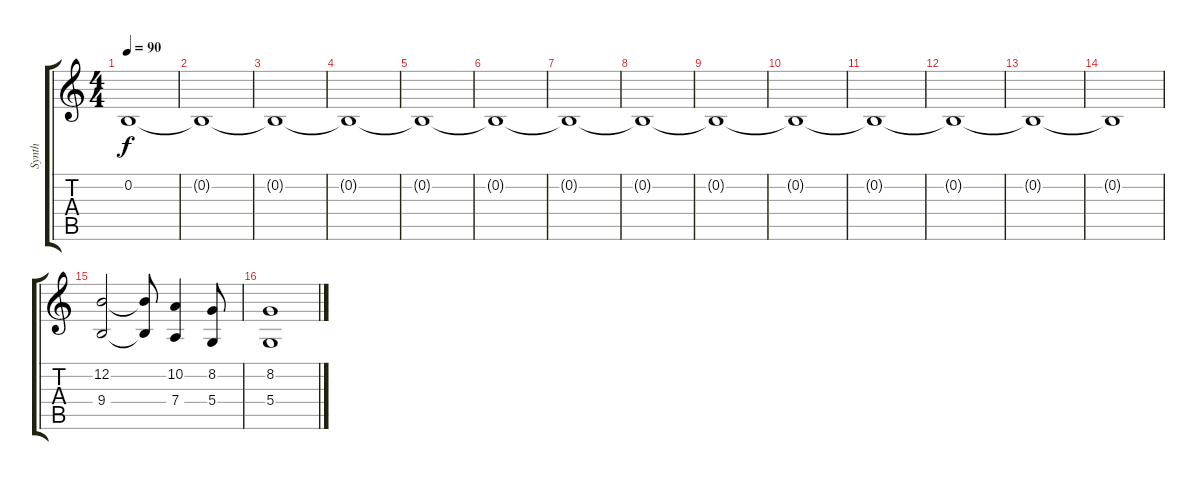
\track ("Synth" "Synth") {instrument pad2warm}
\staff {score tabs}
\tuning (E4 B3 G3 D3 A2 E2) {hide}
\ts (4 4)
\tempo 90
\clef g2
\ks c
0.2{t}.1{dy f} |
0.2{t}.1 |
0.2{t}.1 |
0.2{t}.1 |
0.2{t}.1 |
0.2{t}.1 |
0.2{t}.1 |
0.2{t}.1 |
0.2{t}.1 |
0.2{t}.1 |
0.2{t}.1 |
0.2{t}.1 |
0.2{t}.1 |
0.2{t}.1 |
(12.2 9.4).2 (12.2{t} 9.4{t}).8 (10.2 7.4).4 (8.2 5.4).8 |
(8.2 5.4).1
